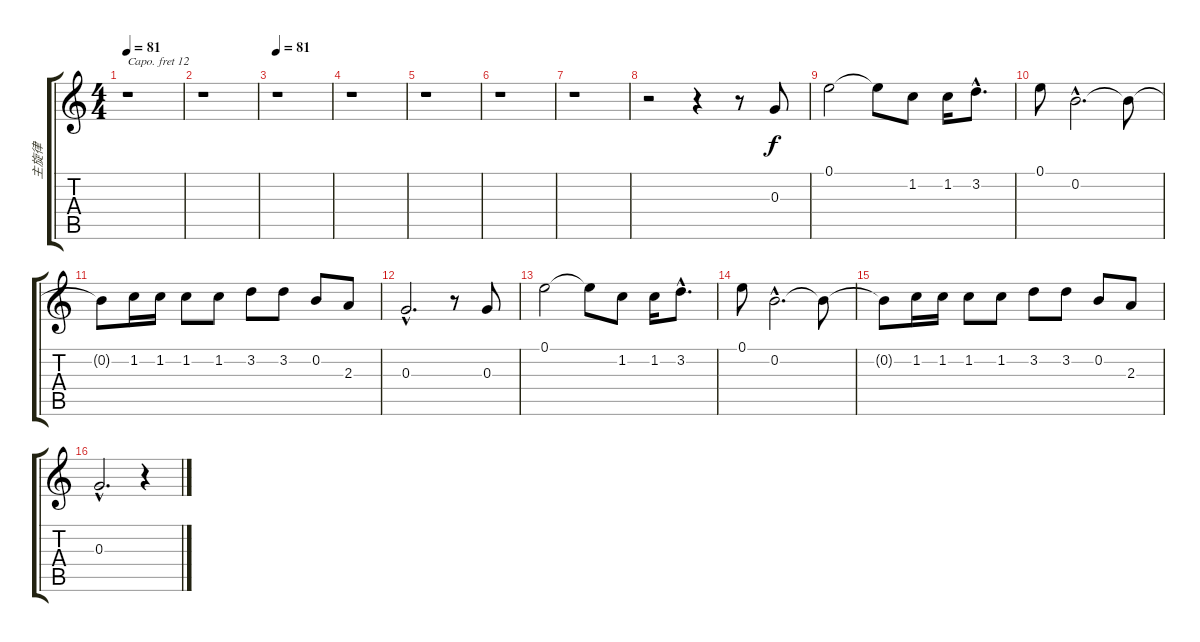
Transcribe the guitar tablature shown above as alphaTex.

\track ("主旋律" "主旋律") {instrument lead6voice}
\staff {score tabs}
\capo 12
\tuning (E4 B3 G3 D3 A2 E2) {hide}
\ts (4 4)
\tempo 81
\clef g2
\ks c
r.1{dy f instrument lead6voice} |
r.1 |
\tempo 81
r.1 |
r.1 |
r.1 |
r.1 |
r.1 |
r.2 r.4 r.8 0.3.8 |
0.1.2 0.1{t}.8 1.2.8 1.2.16 3.2{hac}.8{d} |
0.1.8 0.2{hac}.2{d} 0.2{t}.8 |
0.2{t}.8 1.2.16 1.2.16 1.2.8 1.2.8 3.2.8 3.2.8 0.2.8 2.3.8 |
0.3{hac}.2{d} r.8 0.3.8 |
0.1.2 0.1{t}.8 1.2.8 1.2.16 3.2{hac}.8{d} |
0.1.8 0.2{hac}.2{d} 0.2{t}.8 |
0.2{t}.8 1.2.16 1.2.16 1.2.8 1.2.8 3.2.8 3.2.8 0.2.8 2.3.8 |
0.3{hac}.2{d} r.4
